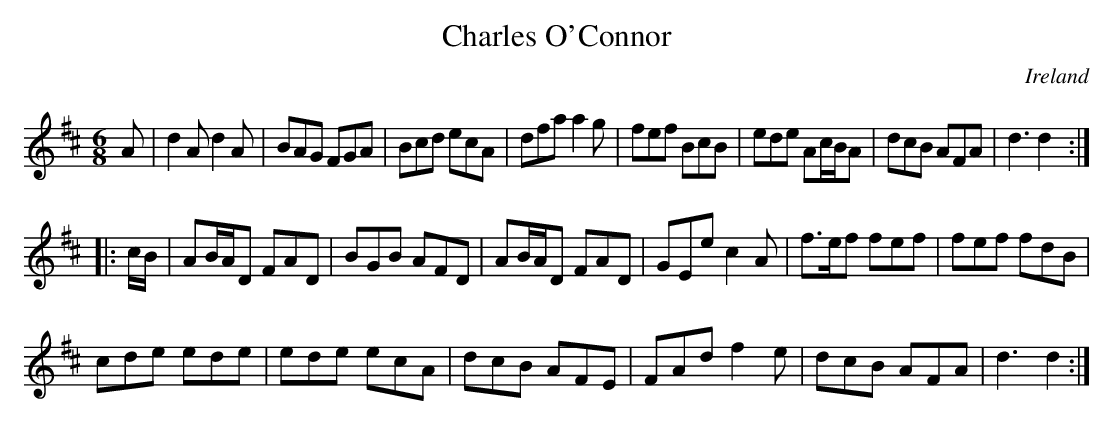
X:1
T:Charles O'Connor
O:Ireland
M:6/8
K:D
A| d2A d2A|BAG FGA|Bcd ecA|dfa a2g|\
fef BcB|ede Ac/B/A| dcB AFA|d3 d2::
c/B/| AB/A/D FAD|BGB AFD|AB/A/D FAD|GEe c2A|\
f>ef fef|fef fdB|
cde ede|ede ecA|\
dcB AFE|FAd f2e|dcB AFA|d3 d2:|
